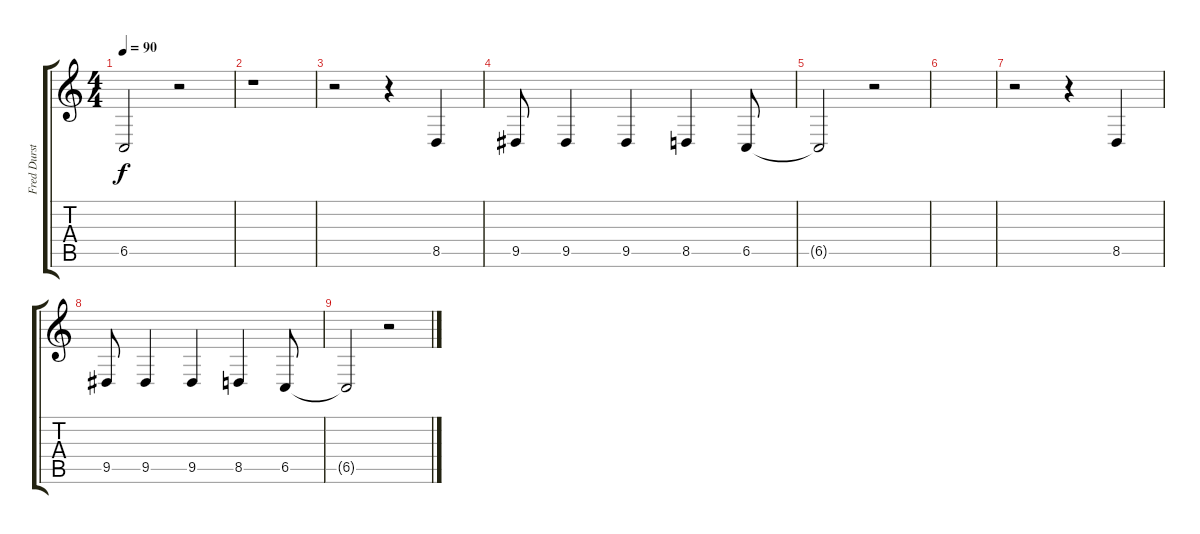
\track ("Fred Durst (Unmute)" "Fred Durst") {mute instrument lead1square}
\staff {score tabs}
\tuning (Db4 Ab3 E3 B2 Gb2 B1) {hide}
\ts (4 4)
\tempo 90
\clef g2
\ks c
6.5{t}.2{dy f} r.2 |
r.1 |
r.2 r.4 8.5.4 |
9.5.8 9.5.4 9.5.4 8.5.4 6.5.8 |
6.5{t}.2 r.2 |
|
r.2 r.4 8.5.4 |
9.5.8 9.5.4 9.5.4 8.5.4 6.5.8 |
6.5{t}.2 r.2
